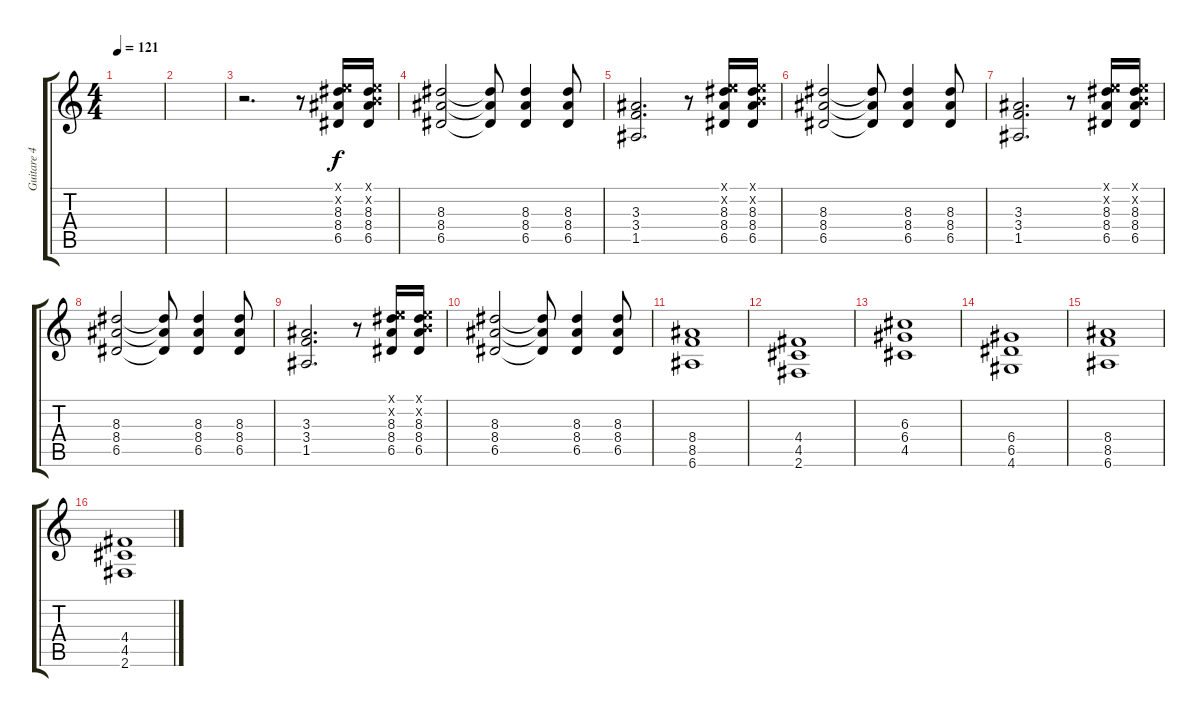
\track ("Guitare 4" "Guitare 4") {instrument distortionguitar}
\staff {score tabs}
\tuning (E4 B3 G3 D3 A2 E2) {hide}
\ts (4 4)
\tempo 121
\clef g2
\ks c
|
|
r.2{d balance 4} r.8 (0.1{x} 5.2{x} 8.3 8.4 6.5).16 (0.1{x} 0.2{x} 8.3 8.4 6.5).16 |
(8.3 8.4 6.5).2 (8.3{t} 8.4{t} 6.5{t}).8 (8.3 8.4 6.5).4 (8.3 8.4 6.5).8 |
(3.3 3.4 1.5).2{d} r.8 (0.1{x} 5.2{x} 8.3 8.4 6.5).16 (0.1{x} 0.2{x} 8.3 8.4 6.5).16 |
(8.3 8.4 6.5).2 (8.3{t} 8.4{t} 6.5{t}).8 (8.3 8.4 6.5).4 (8.3 8.4 6.5).8 |
(3.3 3.4 1.5).2{d} r.8 (0.1{x} 5.2{x} 8.3 8.4 6.5).16 (0.1{x} 0.2{x} 8.3 8.4 6.5).16 |
(8.3 8.4 6.5).2 (8.3{t} 8.4{t} 6.5{t}).8 (8.3 8.4 6.5).4 (8.3 8.4 6.5).8 |
(3.3 3.4 1.5).2{d} r.8 (0.1{x} 5.2{x} 8.3 8.4 6.5).16 (0.1{x} 0.2{x} 8.3 8.4 6.5).16 |
(8.3 8.4 6.5).2 (8.3{t} 8.4{t} 6.5{t}).8 (8.3 8.4 6.5).4 (8.3 8.4 6.5).8 |
(8.4 8.5 6.6).1 |
(4.4 4.5 2.6).1 |
(6.3 6.4 4.5).1 |
(6.4 6.5 4.6).1 |
(8.4 8.5 6.6).1 |
(4.4 4.5 2.6).1
